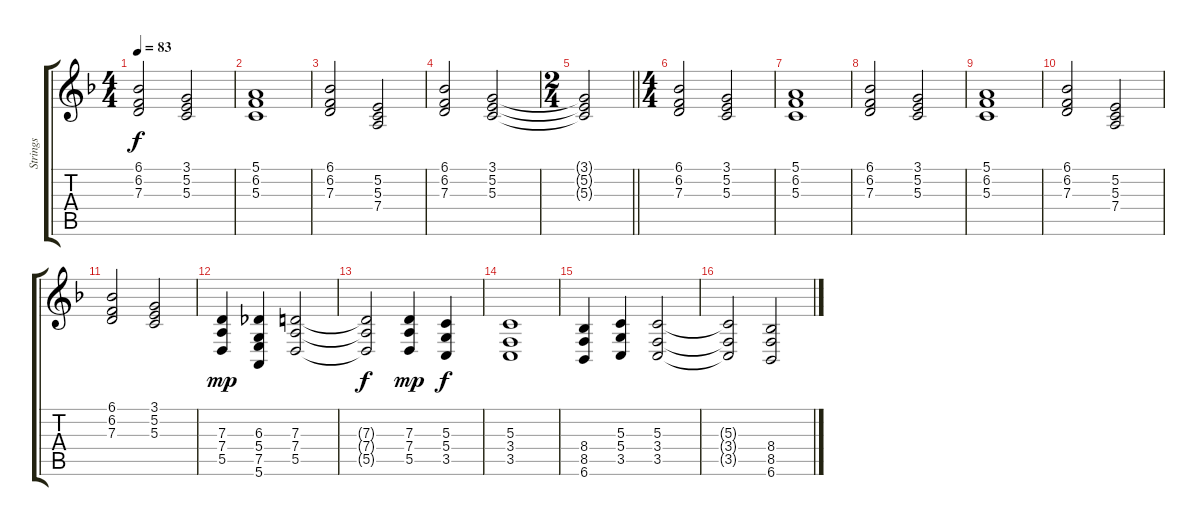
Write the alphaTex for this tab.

\track ("Strings" "Strings") {instrument stringensemble1}
\staff {score tabs}
\tuning (E4 B3 G3 D3 A2 E2) {hide}
\ts (4 4)
\tempo 83
\clef g2
\ks dminor
(6.1 6.2 7.3).2{dy f} (3.1 5.2 5.3).2 |
(5.1 6.2 5.3).1 |
(6.1 6.2 7.3).2 (5.2 5.3 7.4).2 |
(6.1 6.2 7.3).2 (3.1 5.2 5.3).2 |
\ts (2 4)
\barLineRight lightlight
(3.1{t} 5.2{t} 5.3{t}).2 |
\ts (4 4)
(6.1 6.2 7.3).2 (3.1 5.2 5.3).2 |
(5.1 6.2 5.3).1 |
(6.1 6.2 7.3).2 (3.1 5.2 5.3).2 |
(5.1 6.2 5.3).1 |
(6.1 6.2 7.3).2 (5.2 5.3 7.4).2 |
(6.1 6.2 7.3).2 (3.1 5.2 5.3).2 |
(7.3 7.4 5.5).4{dy mp} (6.3 5.4 7.5 5.6).4 (7.3 7.4 5.5).2 |
(7.3{t} 7.4{t} 5.5{t}).2{dy f} (7.3 7.4 5.5).4{dy mp} (5.3 5.4 3.5).4{dy f} |
(5.3 3.4 3.5).1 |
(8.4 8.5 6.6).4 (5.3 5.4 3.5).4 (5.3 3.4 3.5).2 |
(5.3{t} 3.4{t} 3.5{t}).2 (8.4 8.5 6.6).2
